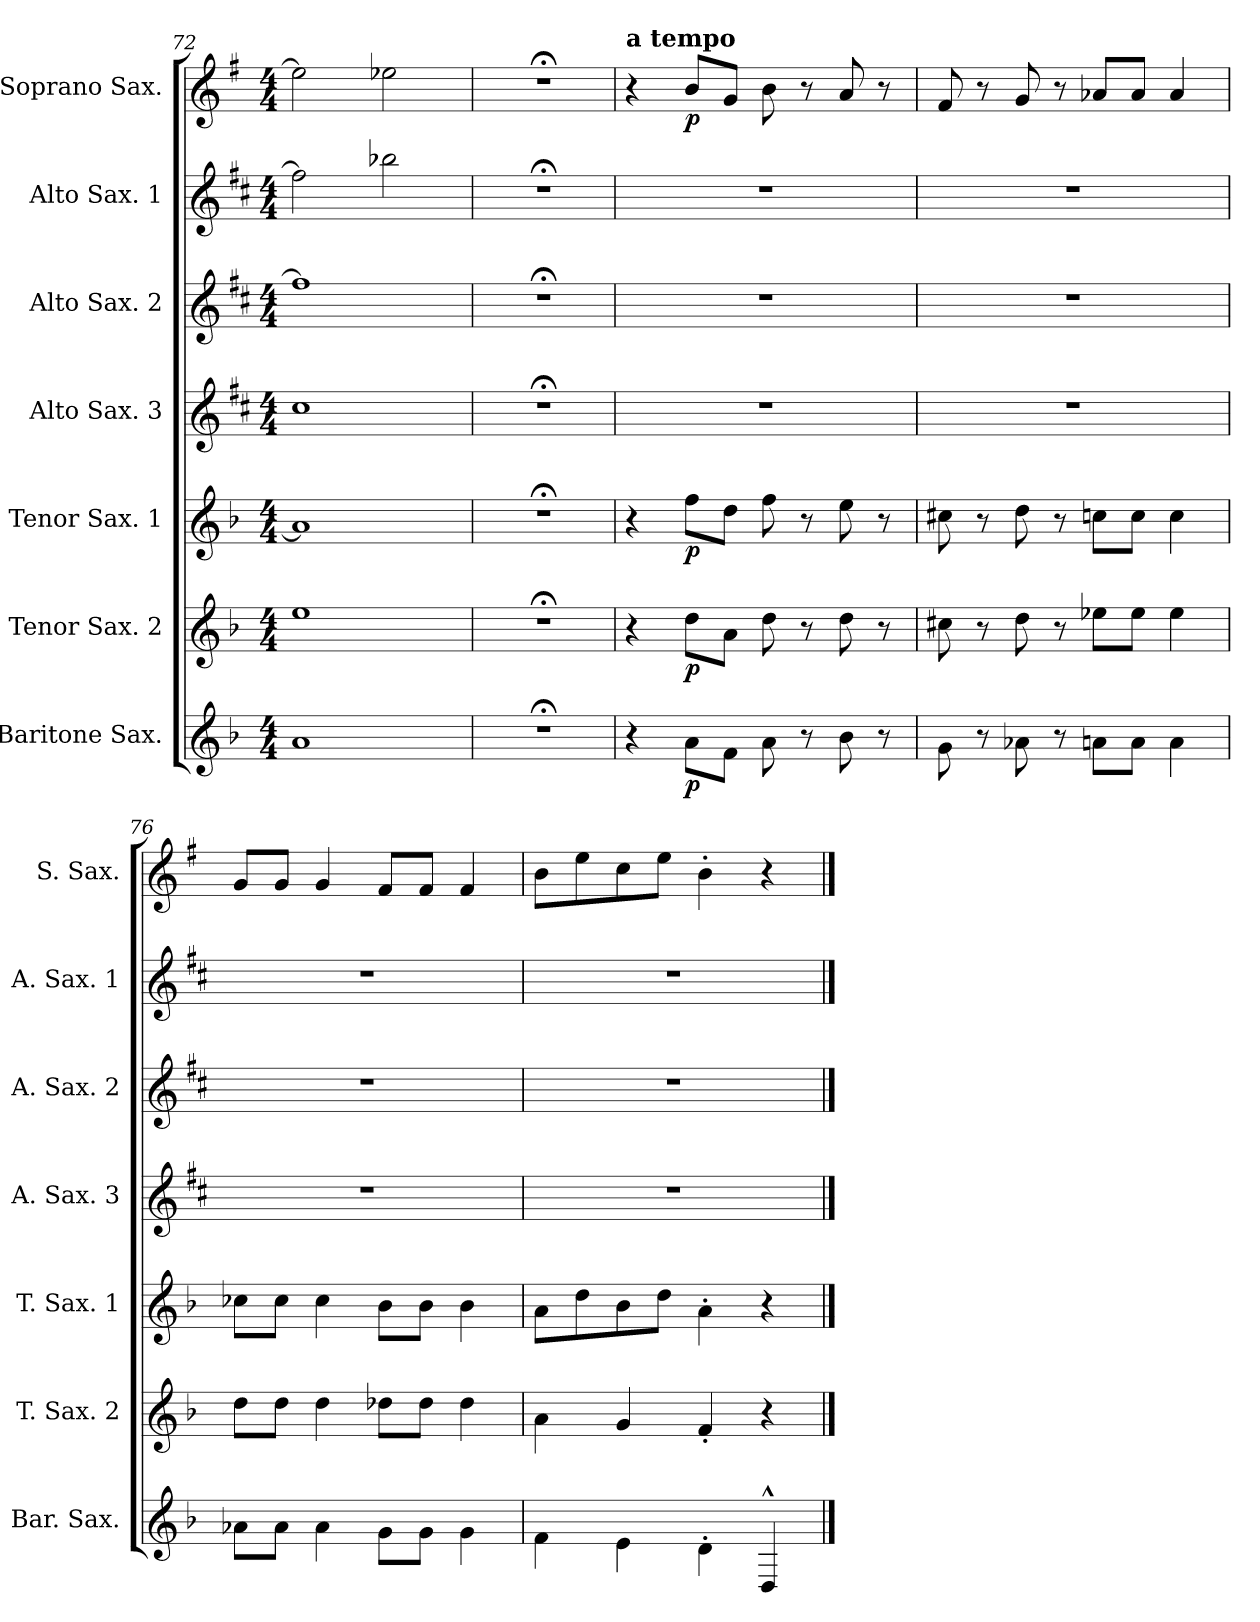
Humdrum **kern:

**kern	**dynam	**kern	**dynam	**kern	**dynam	**kern	**kern	**kern	**kern	**dynam
*part7	*part7	*part6	*part6	*part5	*part5	*part4	*part3	*part2	*part1	*part1
*staff7	*staff7	*staff6	*staff6	*staff5	*staff5	*staff4	*staff3	*staff2	*staff1	*staff1
*I"Baritone Sax.	*	*I"Tenor Sax. 2	*	*I"Tenor Sax. 1	*	*I"Alto Sax. 3	*I"Alto Sax. 2	*I"Alto Sax. 1	*I"Soprano Sax.	*
*I'Bar. Sax.	*	*I'T. Sax. 2	*	*I'T. Sax. 1	*	*I'A. Sax. 3	*I'A. Sax. 2	*I'A. Sax. 1	*I'S. Sax.	*
!!LO:LB:g=z
*clefG2	*	*clefG2	*	*clefG2	*	*clefG2	*clefG2	*clefG2	*clefG2	*
*ITrd12c21	*	*ITrd8c14	*	*ITrd8c14	*	*ITrd5c9	*ITrd5c9	*ITrd5c9	*ITrd1c2	*
*k[b-]	*	*k[b-]	*	*k[b-]	*	*k[b-]	*k[b-]	*k[b-]	*k[b-]	*
*M4/4	*	*M4/4	*	*M4/4	*	*M4/4	*M4/4	*M4/4	*M4/4	*
=72	=72	=72	=72	=72	=72	=72	=72	=72	=72	=72
1A	.	1e	.	1A]	.	1e	1a]	2a\]	2dd\]	.
.	.	.	.	.	.	.	.	2dd-X\	2dd-X\	.
=73	=73	=73	=73	=73	=73	=73	=73	=73	=73	=73
1r;<	.	1r;<	.	1r;<	.	1r;<	1r;<	1r;<	1r;<	.
=74	=74	=74	=74	=74	=74	=74	=74	=74	=74	=74
!!LO:REH:place=s1:a:B:fs=14:t=L
!	!	!	!	!	!	!	!	!	!LO:TX:a:B:t=a tempo	!
4r	.	4r	.	4r	.	1r	1r	1r	4r	.
!	!LO:DY:b	!	!LO:DY:b	!	!LO:DY:b	!	!	!	!	!LO:DY:b
8A\L	p	8d\L	p	8f\L	p	.	.	.	8a/L	p
8F\J	.	8A\J	.	8d\J	.	.	.	.	8f/J	.
8A\	.	8d\	.	8f\	.	.	.	.	8a\	.
8r	.	8r	.	8r	.	.	.	.	8r	.
8B-\	.	8d\	.	8e\	.	.	.	.	8g/	.
8r	.	8r	.	8r	.	.	.	.	8r	.
=75	=75	=75	=75	=75	=75	=75	=75	=75	=75	=75
8G\	.	8c#X\	.	8c#X\	.	1r	1r	1r	8e/	.
8r	.	8r	.	8r	.	.	.	.	8r	.
8A-X\	.	8d\	.	8d\	.	.	.	.	8f/	.
8r	.	8r	.	8r	.	.	.	.	8r	.
8An\L	.	8e-X\L	.	8cn\L	.	.	.	.	8g-X/L	.
8A\J	.	8e-\J	.	8c\J	.	.	.	.	8g-/J	.
4A\	.	4e-\	.	4c\	.	.	.	.	4g-/	.
=76	=76	=76	=76	=76	=76	=76	=76	=76	=76	=76
8A-X\L	.	8d\L	.	8c-X\L	.	1r	1r	1r	8f/L	.
8A-\J	.	8d\J	.	8c-\J	.	.	.	.	8f/J	.
4A-\	.	4d\	.	4c-\	.	.	.	.	4f/	.
8G\L	.	8d-X\L	.	8B-\L	.	.	.	.	8e/L	.
8G\J	.	8d-\J	.	8B-\J	.	.	.	.	8e/J	.
4G\	.	4d-\	.	4B-\	.	.	.	.	4e/	.
=77	=77	=77	=77	=77	=77	=77	=77	=77	=77	=77
4F\	.	4A\	.	8A\L	.	1r	1r	1r	8a\L	.
.	.	.	.	8d\	.	.	.	.	8dd\	.
4E\	.	4G/	.	8B-\	.	.	.	.	8b-\	.
.	.	.	.	8d\J	.	.	.	.	8dd\J	.
4D'\	.	4F'/	.	4A'\	.	.	.	.	4a'\	.
4DD^^/	.	4r	.	4r	.	.	.	.	4r	.
==	==	==	==	==	==	==	==	==	==	==
*-	*-	*-	*-	*-	*-	*-	*-	*-	*-	*-
